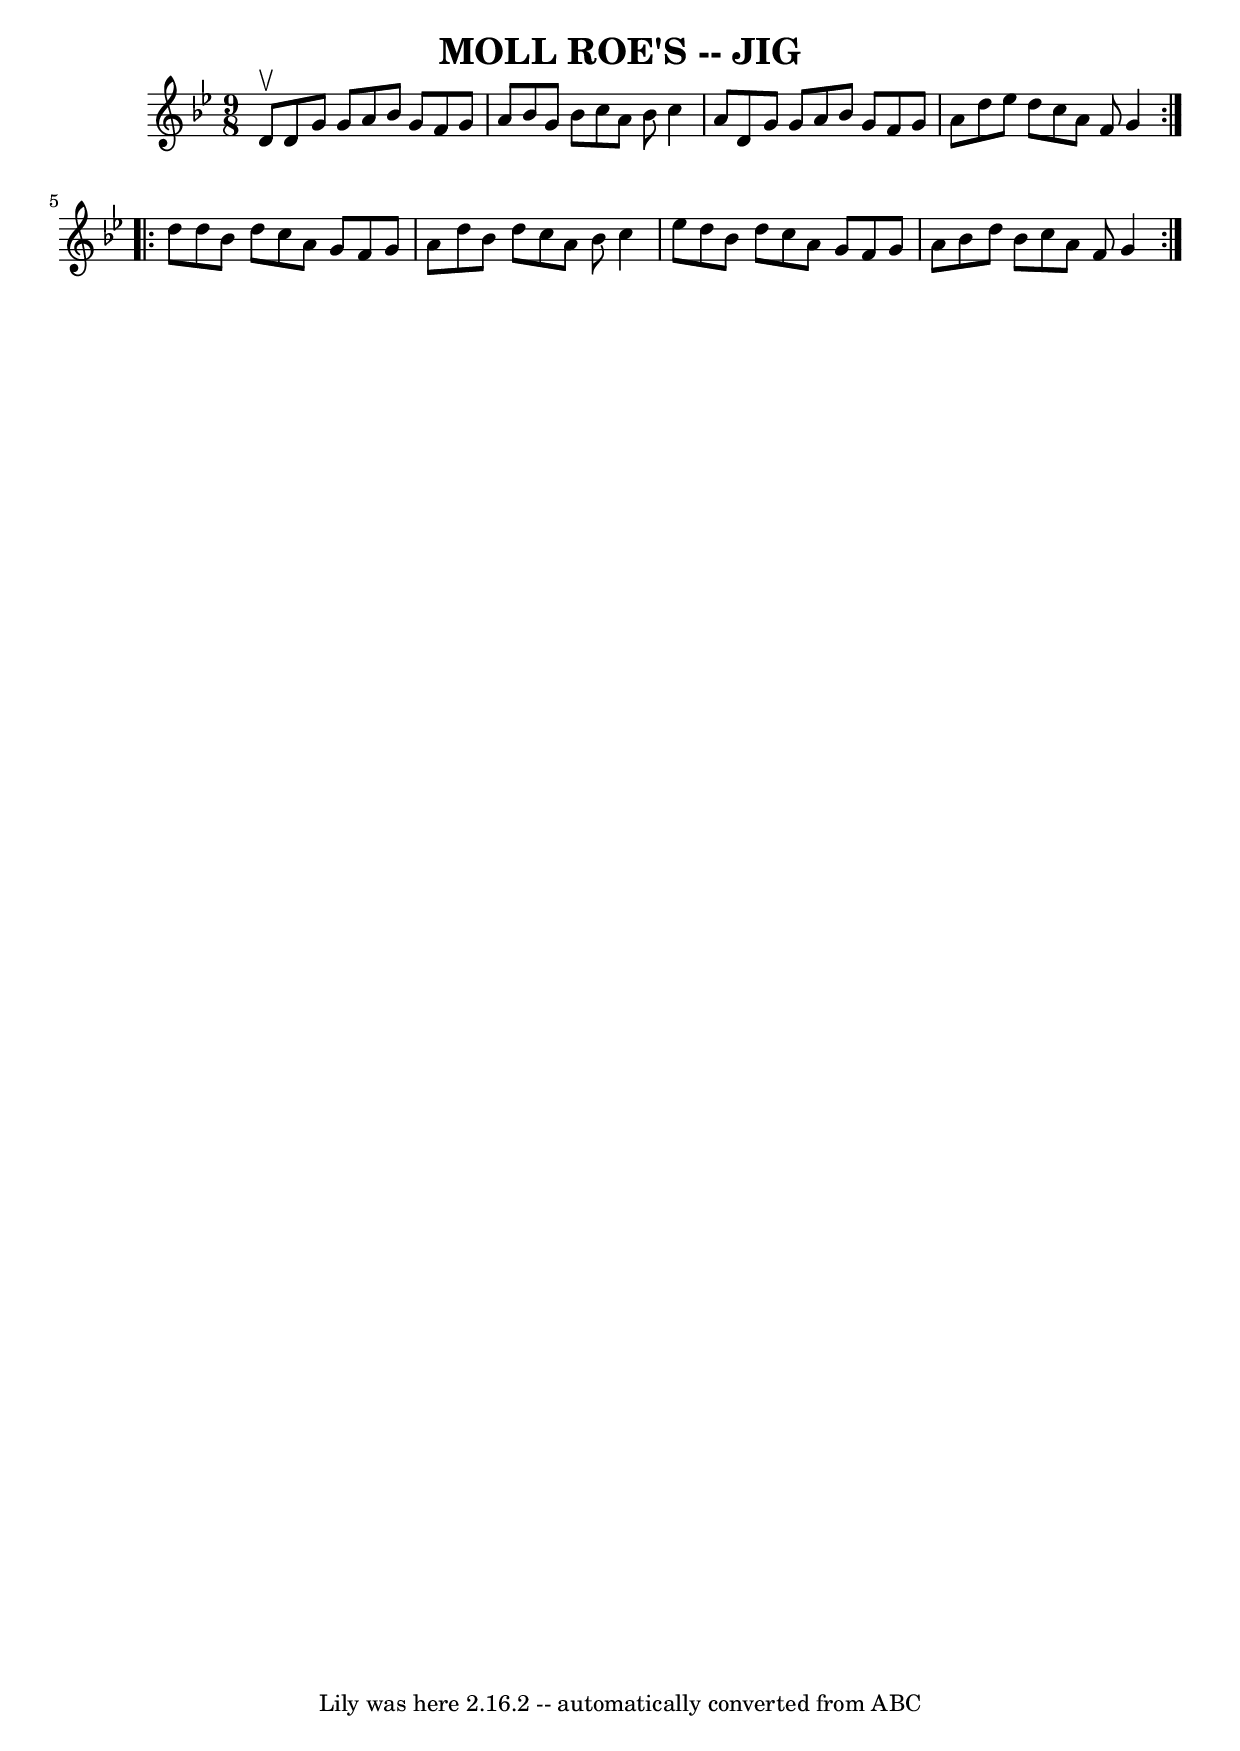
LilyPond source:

\version "2.16.2"
\include "Mammoth.ily"
\header {
  %% book = "Ryan's Mammoth Collection of Fiddle Tunes"
  crossRefNumber = "1"
  footnotes = ""
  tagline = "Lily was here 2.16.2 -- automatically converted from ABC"
  title = "MOLL ROE'S -- JIG"

}
voicedefault =  {



  \repeat volta 2 {

    \time 9/8 
    \key g \minor     d'8^\upbow        |
    d'8 g'8 g'8 a'8      bes'8 g'8 f'8 g'8 a'8     |
    bes'8 g'8 bes'8         c''8 a'8 bes'8 c''4 a'8     |
    d'8 g'8 g'8 a'8         bes'8 g'8 f'8 g'8 a'8     |
    d''8 ees''8 d''8 c''8  
    a'8 f'8 g'4    
  }     
  \repeat volta 2 {     d''8         |
    d''8         bes'8 d''8 c''8 a'8 g'8 f'8 g'8 a'8     |
    d''8         bes'8 d''8 c''8 a'8 bes'8 c''4 ees''8     |
    d''8         bes'8 d''8 c''8 a'8 g'8 f'8 g'8 a'8     |
    bes'8    
    d''8 bes'8 c''8 a'8 f'8 g'4    
  }   

}

\score{
  <<

    \context Staff="default"
    {
      \voicedefault 
      
    }

  >>
  \layout {
    
  }
  \midi {
  }

}
